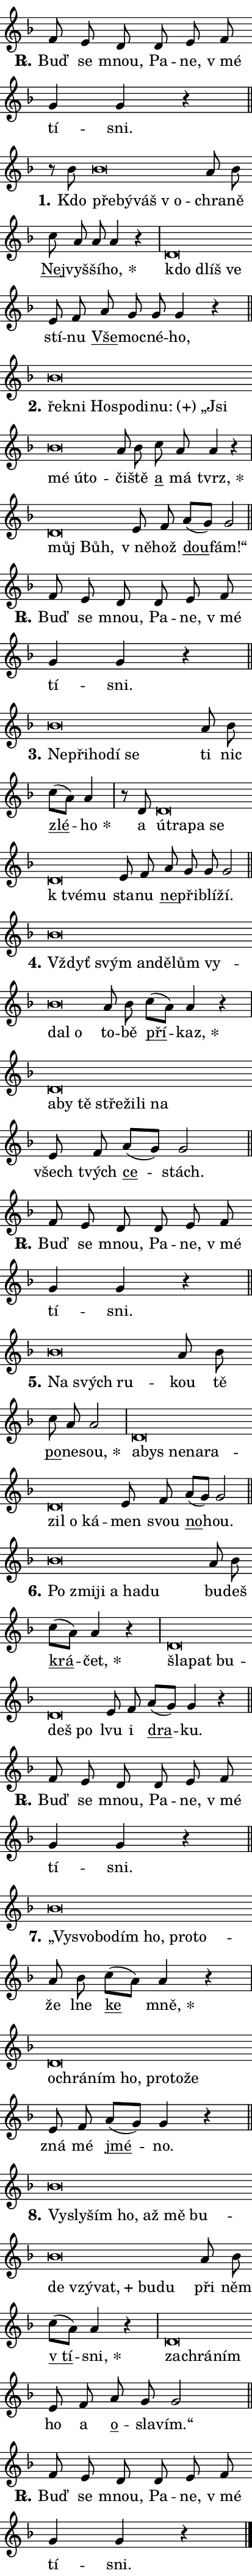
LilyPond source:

\version "2.24.0"
\header { tagline = "" }
\paper {
  indent = 0\cm
  top-margin = 0\cm
  right-margin = 0\cm
  bottom-margin = 0\cm
  left-margin = 0\cm
  paper-width = 7\cm
  page-breaking = #ly:one-page-breaking
  system-system-spacing.basic-distance = #11
  score-system-spacing.basic-distance = #11
  ragged-last = ##f
}


%% Author: Thomas Morley
%% https://lists.gnu.org/archive/html/lilypond-user/2020-05/msg00002.html
#(define (line-position grob)
"Returns position of @var[grob} in current system:
   @code{'start}, if at first time-step
   @code{'end}, if at last time-step
   @code{'middle} otherwise
"
  (let* ((col (ly:item-get-column grob))
         (ln (ly:grob-object col 'left-neighbor))
         (rn (ly:grob-object col 'right-neighbor))
         (col-to-check-left (if (ly:grob? ln) ln col))
         (col-to-check-right (if (ly:grob? rn) rn col))
         (break-dir-left
           (and
             (ly:grob-property col-to-check-left 'non-musical #f)
             (ly:item-break-dir col-to-check-left)))
         (break-dir-right
           (and
             (ly:grob-property col-to-check-right 'non-musical #f)
             (ly:item-break-dir col-to-check-right))))
        (cond ((eqv? 1 break-dir-left) 'start)
              ((eqv? -1 break-dir-right) 'end)
              (else 'middle))))

#(define (tranparent-at-line-position vctor)
  (lambda (grob)
  "Relying on @code{line-position} select the relevant enry from @var{vctor}.
Used to determine transparency,"
    (case (line-position grob)
      ((end) (not (vector-ref vctor 0)))
      ((middle) (not (vector-ref vctor 1)))
      ((start) (not (vector-ref vctor 2))))))

noteHeadBreakVisibility =
#(define-music-function (break-visibility)(vector?)
"Makes @code{NoteHead}s transparent relying on @var{break-visibility}"
#{
  \override NoteHead.transparent =
    #(tranparent-at-line-position break-visibility)
#})

#(define delete-ledgers-for-transparent-note-heads
  (lambda (grob)
    "Reads whether a @code{NoteHead} is transparent.
If so this @code{NoteHead} is removed from @code{'note-heads} from
@var{grob}, which is supposed to be @code{LedgerLineSpanner}.
As a result ledgers are not printed for this @code{NoteHead}"
    (let* ((nhds-array (ly:grob-object grob 'note-heads))
           (nhds-list
             (if (ly:grob-array? nhds-array)
                 (ly:grob-array->list nhds-array)
                 '()))
           ;; Relies on the transparent-property being done before
           ;; Staff.LedgerLineSpanner.after-line-breaking is executed.
           ;; This is fragile ...
           (to-keep
             (remove
               (lambda (nhd)
                 (ly:grob-property nhd 'transparent #f))
               nhds-list)))
      ;; TODO find a better method to iterate over grob-arrays, similiar
      ;; to filter/remove etc for lists
      ;; For now rebuilt from scratch
      (set! (ly:grob-object grob 'note-heads)  '())
      (for-each
        (lambda (nhd)
          (ly:pointer-group-interface::add-grob grob 'note-heads nhd))
        to-keep))))

hideNotes = {
  \noteHeadBreakVisibility #begin-of-line-visible
}
unHideNotes = {
  \noteHeadBreakVisibility #all-visible
}

% work-around for resetting accidentals
% https://lilypond.org/doc/v2.23/Documentation/notation/displaying-rhythms#unmetered-music
cadenzaMeasure = {
  \cadenzaOff
  \partial 1024 s1024
  \cadenzaOn
}

#(define-markup-command (accent layout props text) (markup?)
  "Underline accented syllable"
  (interpret-markup layout props
    #{\markup \override #'(offset . 4.3) \underline { #text }#}))

responsum = \markup \concat {
  "R" \hspace #-1.05 \path #0.1 #'((moveto 0 0.07) (lineto 0.9 0.8)) \hspace #0.05 "."
}

\layout {
    \context {
        \Staff
        \remove "Time_signature_engraver"
        \override LedgerLineSpanner.after-line-breaking = #delete-ledgers-for-transparent-note-heads
    }
    \context {
        \Voice {
            \override NoteHead.output-attributes = #'((class . "notehead"))
            \override Hairpin.height = #0.55
        }
    }
    \context {
        \Lyrics {
            \override StanzaNumber.output-attributes = #'((class . "stanzanumber"))
            \override LyricSpace.minimum-distance = #0.9
            \override LyricText.font-name = #"TeX Gyre Schola"
            \override LyricText.font-size = 1
            \override StanzaNumber.font-name = #"TeX Gyre Schola Bold"
            \override StanzaNumber.font-size = 1
        }
    }
}

% magnetic-lyrics.ily
%
%   written by
%     Jean Abou Samra <jean@abou-samra.fr>
%     Werner Lemberg <wl@gnu.org>
%
%   adapted by
%     Jiri Hon <jiri.hon@gmail.com>
%
% Version 2022-Apr-15

% https://www.mail-archive.com/lilypond-user@gnu.org/msg149350.html

#(define (Left_hyphen_pointer_engraver context)
   "Collect syllable-hyphen-syllable occurrences in lyrics and store
them in properties.  This engraver only looks to the left.  For
example, if the lyrics input is @code{foo -- bar}, it does the
following.

@itemize @bullet
@item
Set the @code{text} property of the @code{LyricHyphen} grob between
@q{foo} and @q{bar} to @code{foo}.

@item
Set the @code{left-hyphen} property of the @code{LyricText} grob with
text @q{foo} to the @code{LyricHyphen} grob between @q{foo} and
@q{bar}.
@end itemize

Use this auxiliary engraver in combination with the
@code{lyric-@/text::@/apply-@/magnetic-@/offset!} hook."
   (let ((hyphen #f)
         (text #f))
     (make-engraver
      (acknowledgers
       ((lyric-syllable-interface engraver grob source-engraver)
        (set! text grob)))
      (end-acknowledgers
       ((lyric-hyphen-interface engraver grob source-engraver)
        ;(when (not (grob::has-interface grob 'lyric-space-interface))
          (set! hyphen grob)));)
      ((stop-translation-timestep engraver)
       (when (and text hyphen)
         (ly:grob-set-object! text 'left-hyphen hyphen))
       (set! text #f)
       (set! hyphen #f)))))

#(define (lyric-text::apply-magnetic-offset! grob)
   "If the space between two syllables is less than the value in
property @code{LyricText@/.details@/.squash-threshold}, move the right
syllable to the left so that it gets concatenated with the left
syllable.

Use this function as a hook for
@code{LyricText@/.after-@/line-@/breaking} if the
@code{Left_@/hyphen_@/pointer_@/engraver} is active."
   (let ((hyphen (ly:grob-object grob 'left-hyphen #f)))
     (when hyphen
       (let ((left-text (ly:spanner-bound hyphen LEFT)))
         (when (grob::has-interface left-text 'lyric-syllable-interface)
           (let* ((common (ly:grob-common-refpoint grob left-text X))
                  (this-x-ext (ly:grob-extent grob common X))
                  (left-x-ext
                   (begin
                     ;; Trigger magnetism for left-text.
                     (ly:grob-property left-text 'after-line-breaking)
                     (ly:grob-extent left-text common X)))
                  ;; `delta` is the gap width between two syllables.
                  (delta (- (interval-start this-x-ext)
                            (interval-end left-x-ext)))
                  (details (ly:grob-property grob 'details))
                  (threshold (assoc-get 'squash-threshold details 0.2)))
             (when (< delta threshold)
               (let* (;; We have to manipulate the input text so that
                      ;; ligatures crossing syllable boundaries are not
                      ;; disabled.  For languages based on the Latin
                      ;; script this is essentially a beautification.
                      ;; However, for non-Western scripts it can be a
                      ;; necessity.
                      (lt (ly:grob-property left-text 'text))
                      (rt (ly:grob-property grob 'text))
                      (is-space (grob::has-interface hyphen 'lyric-space-interface))
                      (space (if is-space " " ""))
                      (space-markup (grob-interpret-markup grob " "))
                      (space-size (interval-length (ly:stencil-extent space-markup X)))
                      (extra-delta (if is-space space-size 0))
                      ;; Append new syllable.
                      (ltrt-space (if (and (string? lt) (string? rt))
                                (string-append lt space rt)
                                (make-concat-markup (list lt space rt))))
                      ;; Right-align `ltrt` to the right side.
                      (ltrt-space-markup (grob-interpret-markup
                               grob
                               (make-translate-markup
                                (cons (interval-length this-x-ext) 0)
                                (make-right-align-markup ltrt-space)))))
                 (begin
                   ;; Don't print `left-text`.
                   (ly:grob-set-property! left-text 'stencil #f)
                   ;; Set text and stencil (which holds all collected
                   ;; syllables so far) and shift it to the left.
                   (ly:grob-set-property! grob 'text ltrt-space)
                   (ly:grob-set-property! grob 'stencil ltrt-space-markup)
                   (ly:grob-translate-axis! grob (- (- delta extra-delta)) X))))))))))


#(define (lyric-hyphen::displace-bounds-first grob)
   ;; Make very sure this callback isn't triggered too early.
   (let ((left (ly:spanner-bound grob LEFT))
         (right (ly:spanner-bound grob RIGHT)))
     (ly:grob-property left 'after-line-breaking)
     (ly:grob-property right 'after-line-breaking)
     (ly:lyric-hyphen::print grob)))

squashThreshold = #0.4

\layout {
  \context {
    \Lyrics
    \consists #Left_hyphen_pointer_engraver
    \override LyricText.after-line-breaking =
      #lyric-text::apply-magnetic-offset!
    \override LyricHyphen.stencil = #lyric-hyphen::displace-bounds-first
    \override LyricText.details.squash-threshold = \squashThreshold
    \override LyricHyphen.minimum-distance = 0
    \override LyricHyphen.minimum-length = \squashThreshold
  }
}

squash = \override LyricText.details.squash-threshold = 9999
unSquash = \override LyricText.details.squash-threshold = \squashThreshold

left = \override LyricText.self-alignment-X = #LEFT
unLeft = \revert LyricText.self-alignment-X

starOffset = #(lambda (grob) 
                (let ((x_offset (ly:self-alignment-interface::aligned-on-x-parent grob)))
                  (if (= x_offset 0) 0 (+ x_offset 1.2))))

star = #(define-music-function (syllable)(string?)
"Append star separator at the end of a syllable"
#{
  \once \override LyricText.X-offset = #starOffset
  \lyricmode { \markup {
    #syllable
    \override #'((font-name . "TeX Gyre Schola Bold")) \hspace #0.2 \lower #0.65 \larger "*"
  } }
#})

starAccent = #(define-music-function (syllable)(string?)
"Append star separator at the end of a syllable and make accent"
#{
  \once \override LyricText.X-offset = #starOffset
  \lyricmode { \markup {
    \accent #syllable
    \override #'((font-name . "TeX Gyre Schola Bold")) \hspace #0.2 \lower #0.65 \larger "*"
  } }
#})

breath = #(define-music-function (syllable)(string?)
"Append breathing indicator at the end of a syllable"
#{
  \lyricmode { \markup { #syllable "+" } }
#})

optionalBreath = #(define-music-function (syllable)(string?)
"Append optional breathing indicator at the end of a syllable"
#{
  \lyricmode { \markup { #syllable "(+)" } }
#})


\score {
    <<
        \new Voice = "melody" { \cadenzaOn \key f \major \relative { f'8 e d \bar "" d e f \bar "" g4 g r \cadenzaMeasure \bar "||" \break } }
        \new Lyrics \lyricsto "melody" { \lyricmode { \set stanza = \responsum
Buď se mnou, Pa -- ne, "v mé" tí -- sni. } }
    >>
    \layout {}
}

\score {
    <<
        \new Voice = "melody" { \cadenzaOn \key f \major \relative { r8 bes' bes\breve*1/16 \hideNotes \breve*1/16 \bar "" \breve*1/16 \breve*1/16 \bar "" \unHideNotes a8 bes \bar "" c a a a4 r \cadenzaMeasure \bar "|" d,\breve*1/16 \hideNotes \breve*1/16 \breve*1/16 \bar "" \unHideNotes e8 f \bar "" a g g g4 r \cadenzaMeasure \bar "||" \break } }
        \new Lyrics \lyricsto "melody" { \lyricmode { \set stanza = "1."
Kdo \left pře -- \squash bý -- váš "v o" -- \unLeft \unSquash chra -- ně \markup \accent Nej -- vyš -- ší -- \star ho, \left kdo \squash dlíš ve \unLeft \unSquash stí -- nu \markup \accent Vše -- moc -- né -- ho, } }
    >>
    \layout {}
}

\score {
    <<
        \new Voice = "melody" { \cadenzaOn \key f \major \relative { bes'\breve*1/16 \hideNotes \breve*1/16 \bar "" \breve*1/16 \bar "" \breve*1/16 \bar "" \breve*1/16 \bar "" \breve*1/16 \bar "" \breve*1/16 \bar "" \breve*1/16 \bar "" \breve*1/16 \breve*1/16 \bar "" \unHideNotes a8 bes \bar "" c a a4 r \cadenzaMeasure \bar "|" d,\breve*1/16 \hideNotes \breve*1/16 \bar "" \unHideNotes e8 f \bar "" a[( g)] g2 \cadenzaMeasure \bar "||" \break } }
        \new Lyrics \lyricsto "melody" { \lyricmode { \set stanza = "2."
\left řek -- \squash ni Ho -- spo -- di -- \optionalBreath nu: „Jsi mé ú -- to -- \unLeft \unSquash či -- ště \markup \accent a má \star tvrz, \left můj \squash Bůh, \unLeft \unSquash "v ně" -- hož \markup \accent dou -- fám!“ } }
    >>
    \layout {}
}

\score {
    <<
        \new Voice = "melody" { \cadenzaOn \key f \major \relative { f'8 e d \bar "" d e f \bar "" g4 g r \cadenzaMeasure \bar "||" \break } }
        \new Lyrics \lyricsto "melody" { \lyricmode { \set stanza = \responsum
Buď se mnou, Pa -- ne, "v mé" tí -- sni. } }
    >>
    \layout {}
}

\score {
    <<
        \new Voice = "melody" { \cadenzaOn \key f \major \relative { bes'\breve*1/16 \hideNotes \breve*1/16 \bar "" \breve*1/16 \bar "" \breve*1/16 \breve*1/16 \bar "" \unHideNotes a8 bes \bar "" c[( a)] a4 \cadenzaMeasure \bar "|" r8 d, d\breve*1/16 \hideNotes \breve*1/16 \bar "" \breve*1/16 \bar "" \breve*1/16 \bar "" \breve*1/16 \breve*1/16 \bar "" \unHideNotes e8 f \bar "" a g g g2 \cadenzaMeasure \bar "||" \break } }
        \new Lyrics \lyricsto "melody" { \lyricmode { \set stanza = "3."
\left Ne -- \squash při -- ho -- dí se \unLeft \unSquash ti nic \markup \accent zlé -- \star ho a \left ú -- \squash tra -- pa se "k tvé" -- mu \unLeft \unSquash sta -- nu \markup \accent ne -- při -- blí -- ží. } }
    >>
    \layout {}
}

\score {
    <<
        \new Voice = "melody" { \cadenzaOn \key f \major \relative { bes'\breve*1/16 \hideNotes \breve*1/16 \bar "" \breve*1/16 \bar "" \breve*1/16 \bar "" \breve*1/16 \bar "" \breve*1/16 \bar "" \breve*1/16 \breve*1/16 \bar "" \unHideNotes a8 bes \bar "" c[( a)] a4 r \cadenzaMeasure \bar "|" d,\breve*1/16 \hideNotes \breve*1/16 \bar "" \breve*1/16 \bar "" \breve*1/16 \bar "" \breve*1/16 \bar "" \breve*1/16 \breve*1/16 \bar "" \unHideNotes e8 f \bar "" a[( g)] g2 \cadenzaMeasure \bar "||" \break } }
        \new Lyrics \lyricsto "melody" { \lyricmode { \set stanza = "4."
\left Vždyť \squash svým an -- dě -- lům vy -- dal o \unLeft \unSquash to -- bě \markup \accent pří -- \star kaz, \left a -- \squash by tě stře -- ži -- li na \unLeft \unSquash všech tvých \markup \accent ce -- stách. } }
    >>
    \layout {}
}

\score {
    <<
        \new Voice = "melody" { \cadenzaOn \key f \major \relative { f'8 e d \bar "" d e f \bar "" g4 g r \cadenzaMeasure \bar "||" \break } }
        \new Lyrics \lyricsto "melody" { \lyricmode { \set stanza = \responsum
Buď se mnou, Pa -- ne, "v mé" tí -- sni. } }
    >>
    \layout {}
}

\score {
    <<
        \new Voice = "melody" { \cadenzaOn \key f \major \relative { bes'\breve*1/16 \hideNotes \breve*1/16 \breve*1/16 \bar "" \unHideNotes a8 bes \bar "" c a a2 \cadenzaMeasure \bar "|" d,\breve*1/16 \hideNotes \breve*1/16 \bar "" \breve*1/16 \bar "" \breve*1/16 \bar "" \breve*1/16 \bar "" \breve*1/16 \bar "" \breve*1/16 \breve*1/16 \bar "" \unHideNotes e8 f \bar "" a[( g)] g2 \cadenzaMeasure \bar "||" \break } }
        \new Lyrics \lyricsto "melody" { \lyricmode { \set stanza = "5."
\left Na \squash svých ru -- \unLeft \unSquash kou tě \markup \accent po -- ne -- \star sou, \left a -- \squash bys ne -- na -- ra -- zil o ká -- \unLeft \unSquash men svou \markup \accent no -- hou. } }
    >>
    \layout {}
}

\score {
    <<
        \new Voice = "melody" { \cadenzaOn \key f \major \relative { bes'\breve*1/16 \hideNotes \breve*1/16 \bar "" \breve*1/16 \bar "" \breve*1/16 \bar "" \breve*1/16 \breve*1/16 \bar "" \unHideNotes a8 bes \bar "" c[( a)] a4 r \cadenzaMeasure \bar "|" d,\breve*1/16 \hideNotes \breve*1/16 \bar "" \breve*1/16 \bar "" \breve*1/16 \breve*1/16 \bar "" \unHideNotes e8 f \bar "" a[( g)] g4 r \cadenzaMeasure \bar "||" \break } }
        \new Lyrics \lyricsto "melody" { \lyricmode { \set stanza = "6."
\left Po \squash zmi -- ji a ha -- du \unLeft \unSquash bu -- deš \markup \accent krá -- \star čet, \left šla -- \squash pat bu -- deš po \unLeft \unSquash lvu i \markup \accent dra -- ku. } }
    >>
    \layout {}
}

\score {
    <<
        \new Voice = "melody" { \cadenzaOn \key f \major \relative { f'8 e d \bar "" d e f \bar "" g4 g r \cadenzaMeasure \bar "||" \break } }
        \new Lyrics \lyricsto "melody" { \lyricmode { \set stanza = \responsum
Buď se mnou, Pa -- ne, "v mé" tí -- sni. } }
    >>
    \layout {}
}

\score {
    <<
        \new Voice = "melody" { \cadenzaOn \key f \major \relative { bes'\breve*1/16 \hideNotes \breve*1/16 \bar "" \breve*1/16 \bar "" \breve*1/16 \bar "" \breve*1/16 \bar "" \breve*1/16 \breve*1/16 \bar "" \unHideNotes a8 bes \bar "" c[( a)] a4 r \cadenzaMeasure \bar "|" d,\breve*1/16 \hideNotes \breve*1/16 \bar "" \breve*1/16 \bar "" \breve*1/16 \bar "" \breve*1/16 \bar "" \breve*1/16 \breve*1/16 \bar "" \unHideNotes e8 f \bar "" a[( g)] g4 r \cadenzaMeasure \bar "||" \break } }
        \new Lyrics \lyricsto "melody" { \lyricmode { \set stanza = "7."
\left „Vy -- \squash svo -- bo -- dím ho, pro -- to -- \unLeft \unSquash že lne \markup \accent ke \star mně, \left o -- \squash chrá -- ním ho, pro -- to -- že \unLeft \unSquash zná mé \markup \accent jmé -- no. } }
    >>
    \layout {}
}

\score {
    <<
        \new Voice = "melody" { \cadenzaOn \key f \major \relative { bes'\breve*1/16 \hideNotes \breve*1/16 \bar "" \breve*1/16 \bar "" \breve*1/16 \bar "" \breve*1/16 \bar "" \breve*1/16 \bar "" \breve*1/16 \bar "" \breve*1/16 \bar "" \breve*1/16 \bar "" \breve*1/16 \bar "" \breve*1/16 \breve*1/16 \bar "" \unHideNotes a8 bes \bar "" c[( a)] a4 r \cadenzaMeasure \bar "|" d,\breve*1/16 \hideNotes \breve*1/16 \breve*1/16 \bar "" \unHideNotes e8 f \bar "" a g g2 \cadenzaMeasure \bar "||" \break } }
        \new Lyrics \lyricsto "melody" { \lyricmode { \set stanza = "8."
\left Vy -- \squash sly -- ším ho, až mě bu -- de vzý -- \breath "vat," bu -- du \unLeft \unSquash při něm \markup \accent "v tí" -- \star sni, \left za -- \squash chrá -- ním \unLeft \unSquash ho a \markup \accent o -- sla -- vím.“ } }
    >>
    \layout {}
}

\score {
    <<
        \new Voice = "melody" { \cadenzaOn \key f \major \relative { f'8 e d \bar "" d e f \bar "" g4 g r \cadenzaMeasure \bar "||" \break } \bar "|." }
        \new Lyrics \lyricsto "melody" { \lyricmode { \set stanza = \responsum
Buď se mnou, Pa -- ne, "v mé" tí -- sni. } }
    >>
    \layout {}
}
